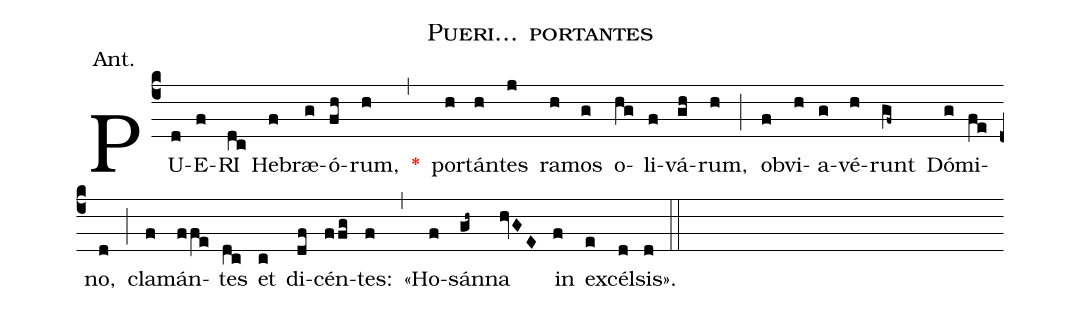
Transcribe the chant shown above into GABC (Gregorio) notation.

name:Pueri... portantes;
annotation:Ant.;
mode:I.;
office-part:Ant;
%%
(c4) PU(d)E(f)RI(dc) He(f)bræ(g)ó(fh)rum,(h) <v>\red{*}</v>(,) por(h)tán(h)tes(j) ra(h)mos(g) o(hg)li(f)vá(gh)rum,(h) (;) ob(f)vi(h)a(g)vé(h)runt(gf~) Dó(g)mi(fe)no,(d) (;) cla(f)mán(ffe)tes(dc) et(c) di(df)cén(ffg)tes:(f) (,) <<Ho(f)sán(gh~)na(hvGE) in(f) ex(e)cél(d)sis>>.(d) (::)
